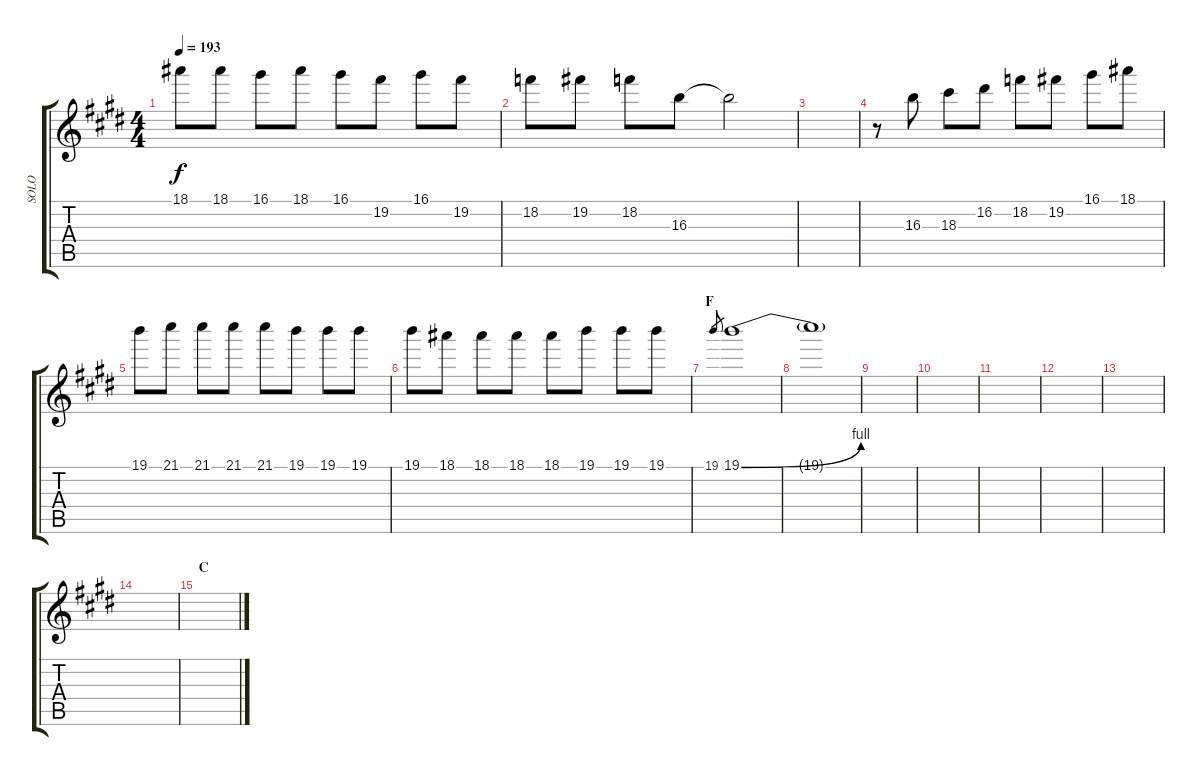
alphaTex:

\track ("SOLO" "SOLO") {instrument distortionguitar}
\staff {score tabs}
\tuning (E4 B3 G3 D3 A2 E2) {hide}
\ts (4 4)
\tempo 193
\clef g2
\ks c#minor
18.1{t}.8{dy f} 18.1.8 16.1.8 18.1.8 16.1.8 19.2.8 16.1.8 19.2.8 |
18.2.8 19.2.8 18.2.8 16.3.8 16.3{t}.2 |
|
r.8 16.3.8 18.3.8 16.2.8 18.2.8 19.2.8 16.1.8 18.1.8 |
19.1.8 21.1.8 21.1.8 21.1.8 21.1.8 19.1.8 19.1.8 19.1.8 |
19.1.8 18.1.8 18.1.8 18.1.8 18.1.8 19.1.8 19.1.8 19.1.8 |
\section ("" "F")
19.1.8{gr} 19.1{be (bend 0 0 60 4)}.1 |
19.1{t}.1 |
|
|
|
|
|
|
\section ("" "C")
